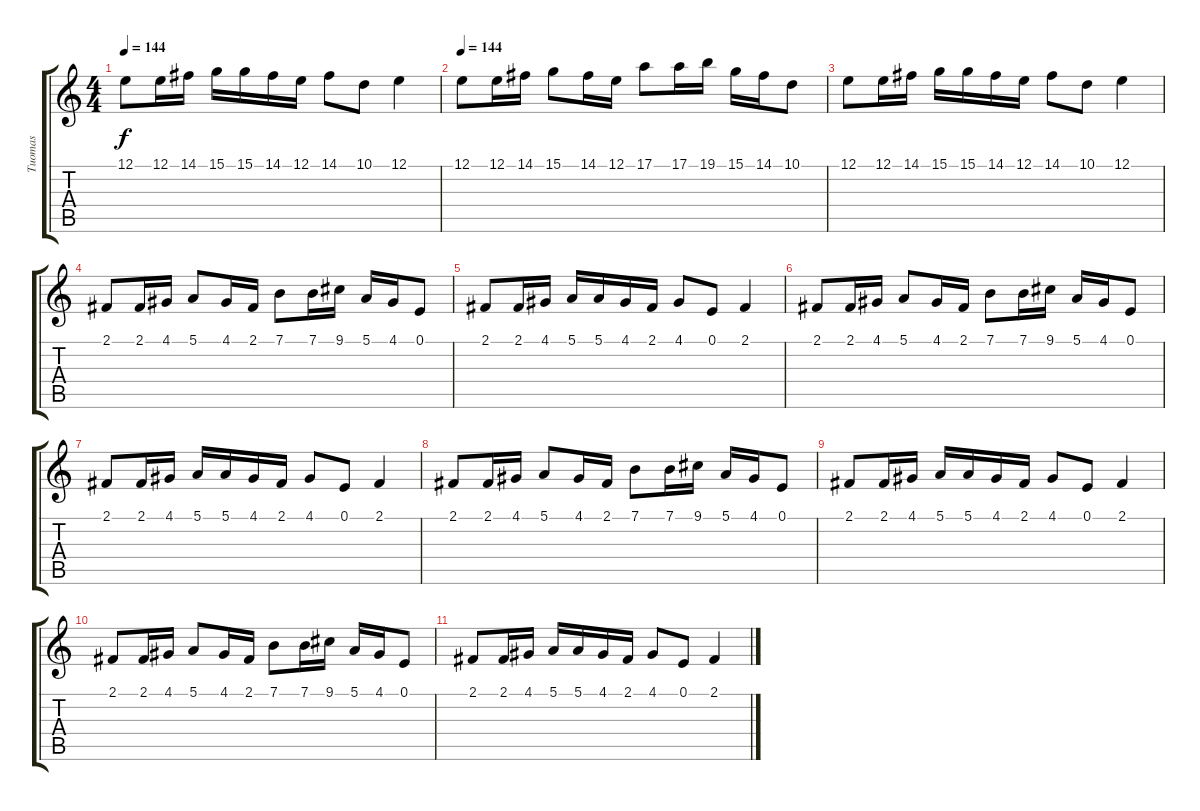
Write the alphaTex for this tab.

\track ("Tuomas" "Tuomas") {instrument pad1newage}
\staff {score tabs}
\tuning (E4 B3 G3 D3 A2 E2) {hide}
\ts (4 4)
\tempo 144
\clef g2
\ks c
12.1.8{dy f} 12.1.16 14.1.16 15.1.16 15.1.16 14.1.16 12.1.16 14.1.8 10.1.8 12.1.4 |
\tempo 144
12.1.8 12.1.16 14.1.16 15.1.8 14.1.16 12.1.16 17.1.8 17.1.16 19.1.16 15.1.16 14.1.16 10.1.8 |
12.1.8 12.1.16 14.1.16 15.1.16 15.1.16 14.1.16 12.1.16 14.1.8 10.1.8 12.1.4 |
2.1.8{instrument harpsichord} 2.1.16 4.1.16 5.1.8 4.1.16 2.1.16 7.1.8 7.1.16 9.1.16 5.1.16 4.1.16 0.1.8 |
2.1.8 2.1.16 4.1.16 5.1.16 5.1.16 4.1.16 2.1.16 4.1.8 0.1.8 2.1.4 |
2.1.8 2.1.16 4.1.16 5.1.8 4.1.16 2.1.16 7.1.8 7.1.16 9.1.16 5.1.16 4.1.16 0.1.8 |
2.1.8 2.1.16 4.1.16 5.1.16 5.1.16 4.1.16 2.1.16 4.1.8 0.1.8 2.1.4 |
2.1.8 2.1.16 4.1.16 5.1.8 4.1.16 2.1.16 7.1.8 7.1.16 9.1.16 5.1.16 4.1.16 0.1.8 |
2.1.8 2.1.16 4.1.16 5.1.16 5.1.16 4.1.16 2.1.16 4.1.8 0.1.8 2.1.4 |
2.1.8 2.1.16 4.1.16 5.1.8 4.1.16 2.1.16 7.1.8 7.1.16 9.1.16 5.1.16 4.1.16 0.1.8 |
2.1.8 2.1.16 4.1.16 5.1.16 5.1.16 4.1.16 2.1.16 4.1.8 0.1.8 2.1.4
